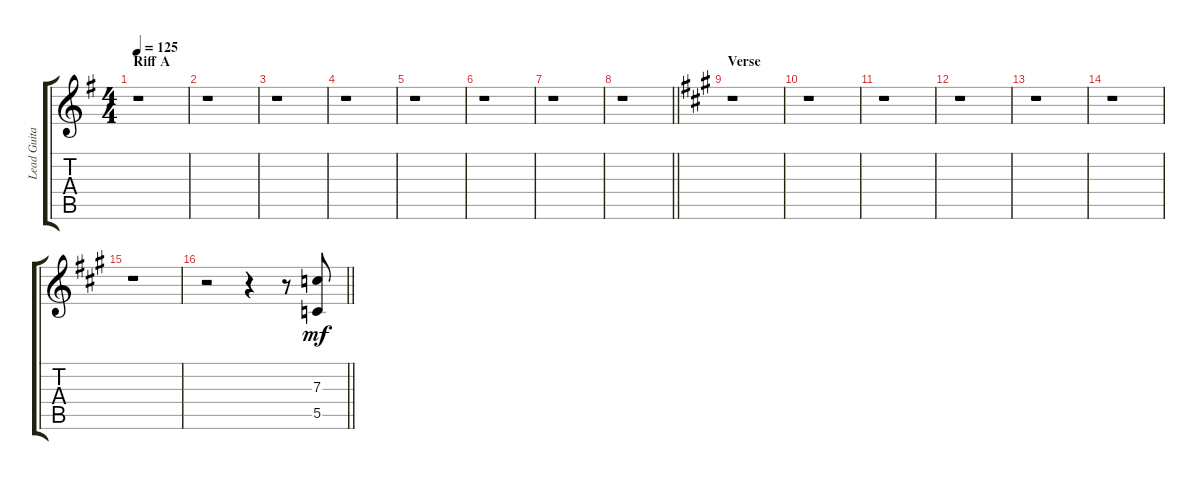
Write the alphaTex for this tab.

\track ("Lead Guitar I" "Lead Guita") {instrument distortionguitar}
\staff {score tabs}
\tuning (D4 A3 F3 C3 G2 D2) {hide}
\ts (4 4)
\section ("" "Riff A")
\tempo 125
\clef g2
\ks eminor
r.1{dy f} |
r.1 |
r.1 |
r.1 |
r.1 |
r.1 |
r.1 |
\barLineRight lightlight
r.1 |
\section ("" "Verse")
\ks f#minor
r.1 |
r.1 |
r.1 |
r.1 |
r.1 |
r.1 |
r.1 |
\barLineRight lightlight
r.2 r.4 r.8 (7.3{sl} 5.5{sl}).8{dy mf volume 15 balance 14}
